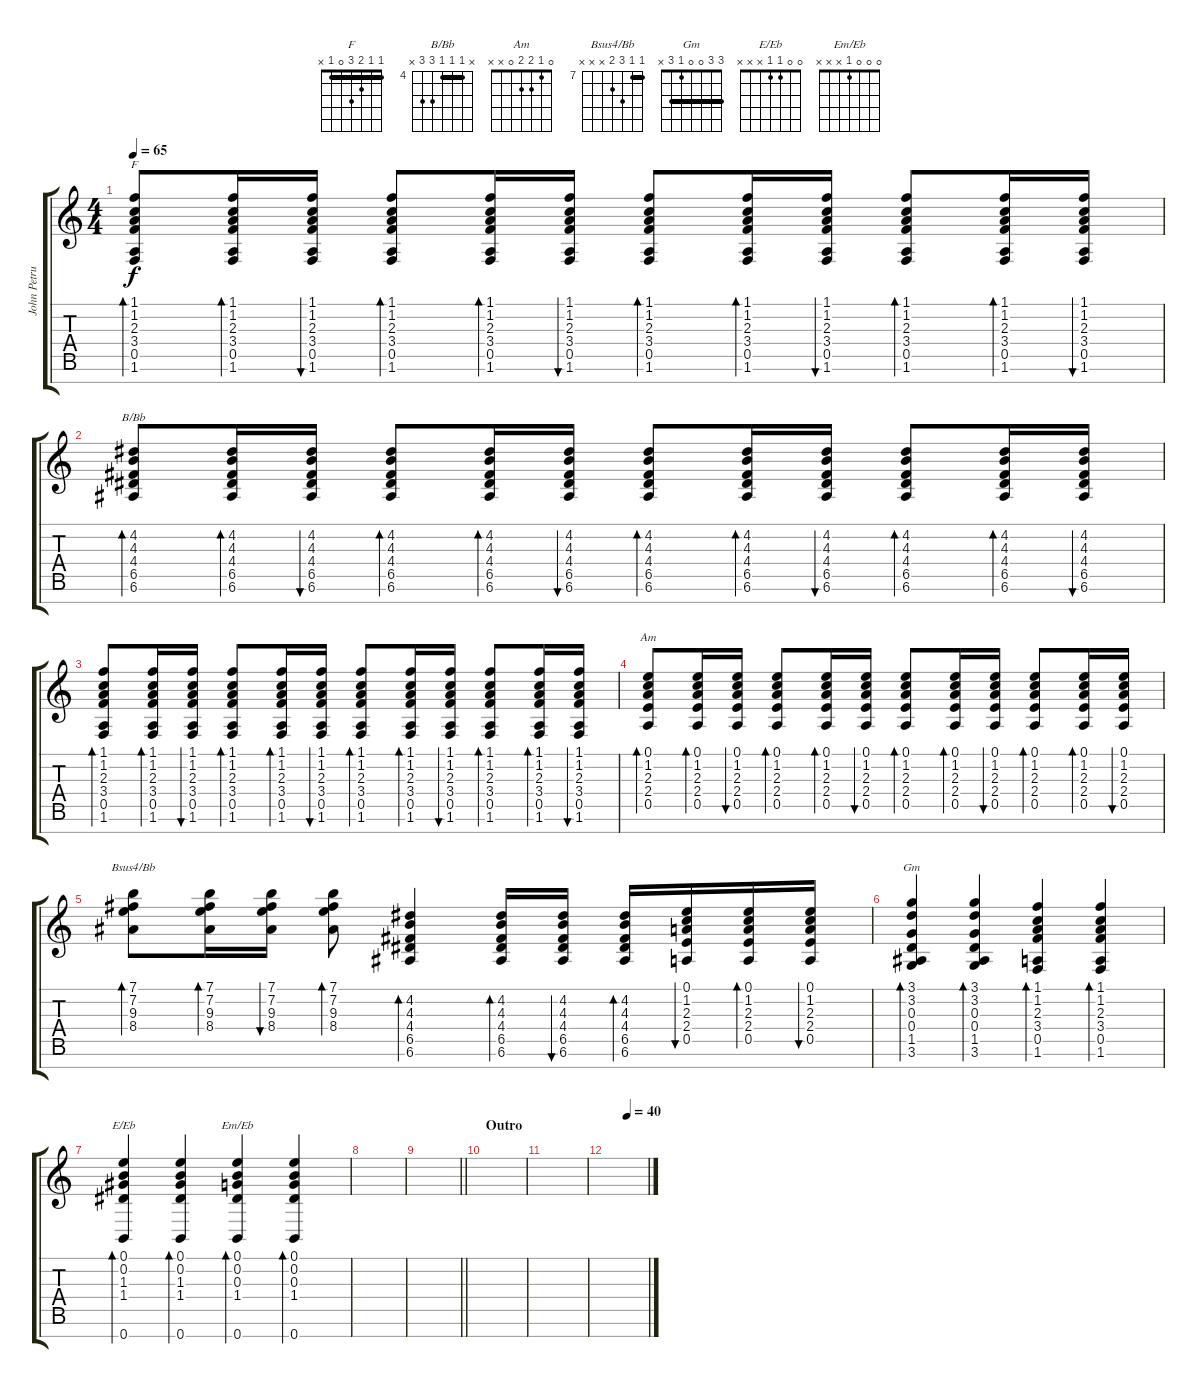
\track ("John Petrucci" "John Petru") {instrument acousticguitarsteel}
\staff {score tabs}
\tuning (E4 B3 G3 D3 A2 E2 B1) {hide}
\chord ("F" 1 1 2 3 0 1 x) {barre 1}
\chord ("B/Bb" x 4 4 4 6 6 x) {firstfret 4 barre 4}
\chord ("Am" 0 1 2 2 0 x x)
\chord ("Bsus4/Bb" 7 7 9 8 x x x) {firstfret 7 barre 7}
\chord ("Gm" 3 3 0 0 1 3 x) {barre 3}
\chord ("E/Eb" 0 0 1 1 x x x)
\chord ("Em/Eb" 0 0 0 1 x x x)
\ts (4 4)
\tempo 65
\clef g2
\ks c
(1.1 1.2 2.3 3.4 0.5 1.6).8{bd 60 ch "F" dy f} (1.1 1.2 2.3 3.4 0.5 1.6).16{bd 60} (1.1 1.2 2.3 3.4 0.5 1.6).16{bu 60} (1.1 1.2 2.3 3.4 0.5 1.6).8{bd 60} (1.1 1.2 2.3 3.4 0.5 1.6).16{bd 60} (1.1 1.2 2.3 3.4 0.5 1.6).16{bu 60} (1.1 1.2 2.3 3.4 0.5 1.6).8{bd 60} (1.1 1.2 2.3 3.4 0.5 1.6).16{bd 60} (1.1 1.2 2.3 3.4 0.5 1.6).16{bu 60} (1.1 1.2 2.3 3.4 0.5 1.6).8{bd 60} (1.1 1.2 2.3 3.4 0.5 1.6).16{bd 60} (1.1 1.2 2.3 3.4 0.5 1.6).16{bu 60} |
(4.2 4.3 4.4 6.5 6.6).8{bd 60 ch "B/Bb"} (4.2 4.3 4.4 6.5 6.6).16{bd 60} (4.2 4.3 4.4 6.5 6.6).16{bu 60} (4.2 4.3 4.4 6.5 6.6).8{bd 60} (4.2 4.3 4.4 6.5 6.6).16{bd 60} (4.2 4.3 4.4 6.5 6.6).16{bu 60} (4.2 4.3 4.4 6.5 6.6).8{bd 60} (4.2 4.3 4.4 6.5 6.6).16{bd 60} (4.2 4.3 4.4 6.5 6.6).16{bu 60} (4.2 4.3 4.4 6.5 6.6).8{bd 60} (4.2 4.3 4.4 6.5 6.6).16{bd 60} (4.2 4.3 4.4 6.5 6.6).16{bu 60} |
(1.1 1.2 2.3 3.4 0.5 1.6).8{bd 60} (1.1 1.2 2.3 3.4 0.5 1.6).16{bd 60} (1.1 1.2 2.3 3.4 0.5 1.6).16{bu 60} (1.1 1.2 2.3 3.4 0.5 1.6).8{bd 60} (1.1 1.2 2.3 3.4 0.5 1.6).16{bd 60} (1.1 1.2 2.3 3.4 0.5 1.6).16{bu 60} (1.1 1.2 2.3 3.4 0.5 1.6).8{bd 60} (1.1 1.2 2.3 3.4 0.5 1.6).16{bd 60} (1.1 1.2 2.3 3.4 0.5 1.6).16{bu 60} (1.1 1.2 2.3 3.4 0.5 1.6).8{bd 60} (1.1 1.2 2.3 3.4 0.5 1.6).16{bd 60} (1.1 1.2 2.3 3.4 0.5 1.6).16{bu 60} |
(0.1 1.2 2.3 2.4 0.5).8{bd 60 ch "Am"} (0.1 1.2 2.3 2.4 0.5).16{bd 60} (0.1 1.2 2.3 2.4 0.5).16{bu 60} (0.1 1.2 2.3 2.4 0.5).8{bd 60} (0.1 1.2 2.3 2.4 0.5).16{bd 60} (0.1 1.2 2.3 2.4 0.5).16{bu 60} (0.1 1.2 2.3 2.4 0.5).8{bd 60} (0.1 1.2 2.3 2.4 0.5).16{bd 60} (0.1 1.2 2.3 2.4 0.5).16{bu 60} (0.1 1.2 2.3 2.4 0.5).8{bd 60} (0.1 1.2 2.3 2.4 0.5).16{bd 60} (0.1 1.2 2.3 2.4 0.5).16{bu 60} |
(7.1 7.2 9.3 8.4).8{bd 60 ch "Bsus4/Bb"} (7.1 7.2 9.3 8.4).16{bd 60} (7.1 7.2 9.3 8.4).16{bu 60} (7.1 7.2 9.3 8.4).8{bd 60} (4.2 4.3 4.4 6.5 6.6).4{bd 60} (4.2 4.3 4.4 6.5 6.6).16{bd 60} (4.2 4.3 4.4 6.5 6.6).16{bu 60} (4.2 4.3 4.4 6.5 6.6).16{bd 60} (0.1 1.2 2.3 2.4 0.5).16{bu 60} (0.1 1.2 2.3 2.4 0.5).16{bd 60} (0.1 1.2 2.3 2.4 0.5).16{bu 60} |
(3.1 3.2 0.3 0.4 1.5 3.6).4{bd 60 ch "Gm"} (3.1 3.2 0.3 0.4 1.5 3.6).4{bd 60} (1.1 1.2 2.3 3.4 0.5 1.6).4{bd 60} (1.1 1.2 2.3 3.4 0.5 1.6).4{bd 60} |
(0.1 0.2 1.3 1.4 0.7).4{bd 60 ch "E/Eb"} (0.1 0.2 1.3 1.4 0.7).4{bd 60} (0.1 0.2 0.3 1.4 0.7).4{bd 60 ch "Em/Eb"} (0.1 0.2 0.3 1.4 0.7).4{bd 60} |
|
\barLineRight lightlight
|
\section ("" "Outro")
|
|
\tempo (40 0.5)
